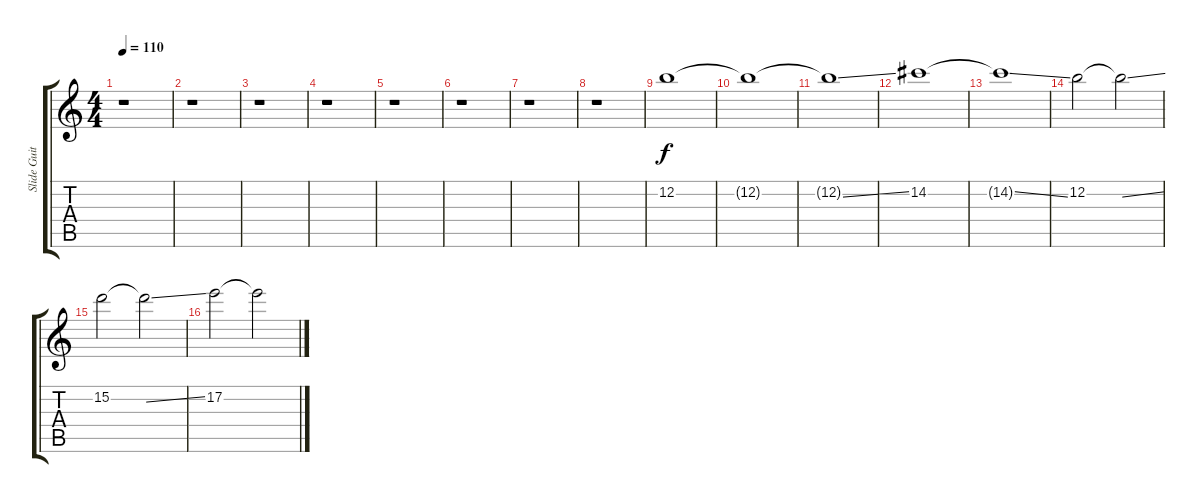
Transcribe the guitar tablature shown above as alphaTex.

\track ("Slide Guitar" "Slide Guit") {instrument overdrivenguitar}
\staff {score tabs}
\tuning (E4 B3 G3 D3 A2 E2) {hide}
\ts (4 4)
\tempo 110
\clef g2
\ks c
r.1{dy f} |
r.1 |
r.1 |
r.1 |
r.1 |
r.1 |
r.1 |
r.1 |
12.2.1 |
12.2{t}.1 |
12.2{ss t}.1 |
14.2.1 |
14.2{ss t}.1 |
12.2.2 12.2{ss t}.2 |
15.2.2 15.2{ss t}.2 |
17.2.2 17.2{ss t}.2
